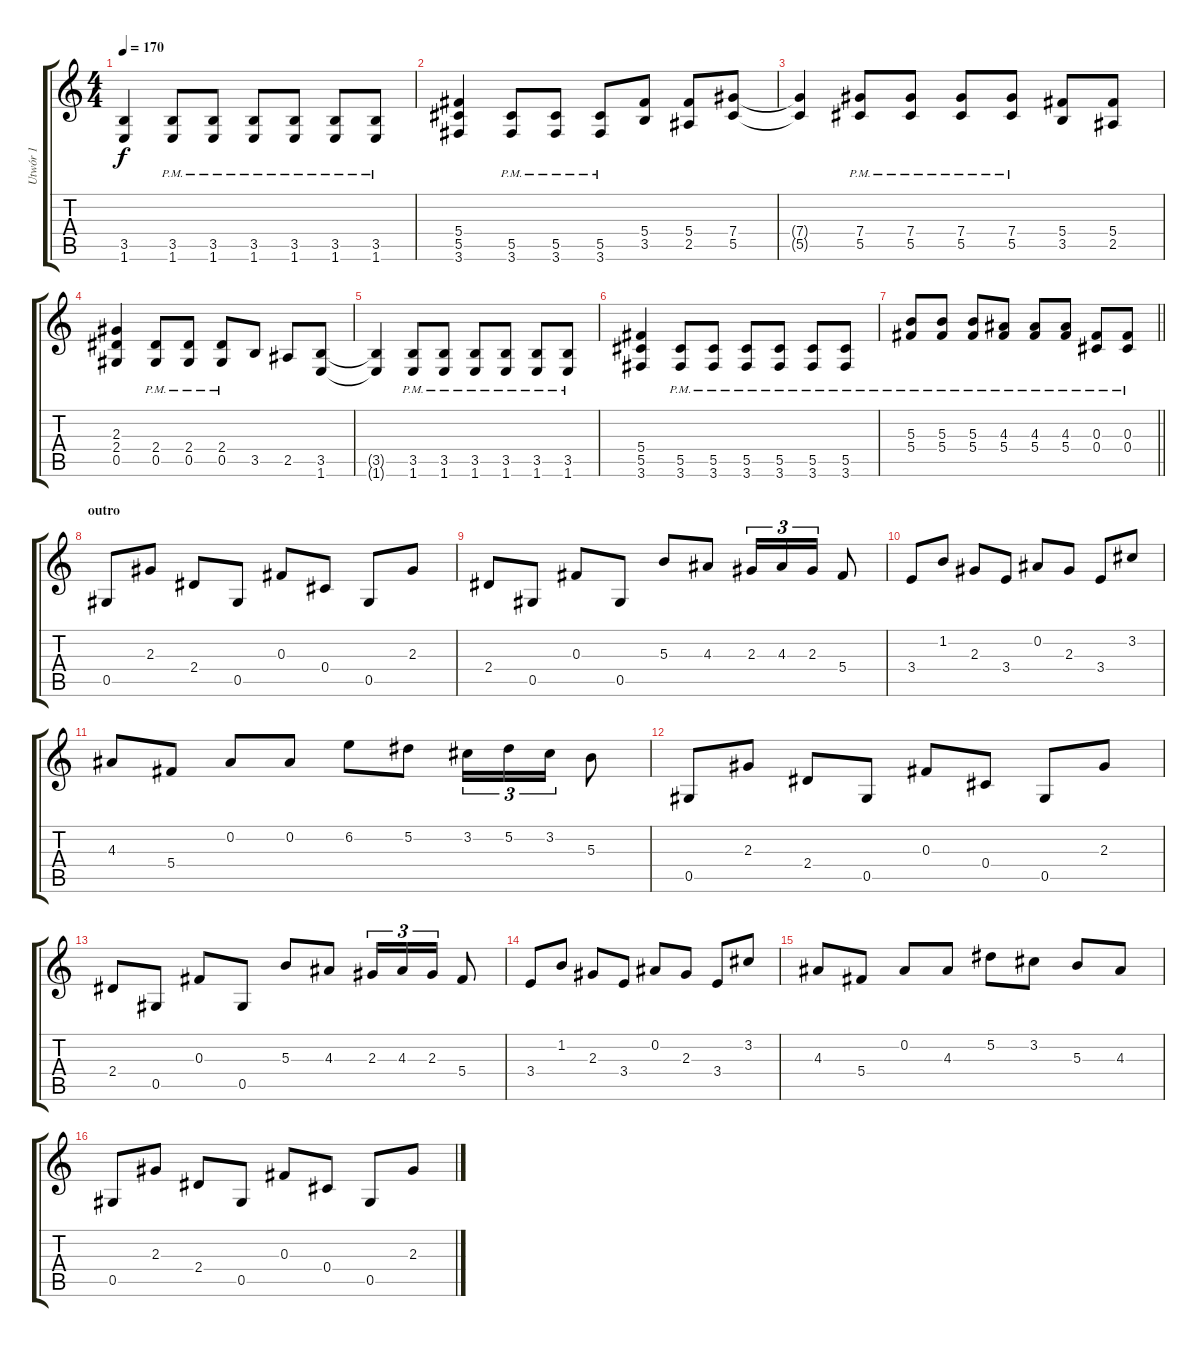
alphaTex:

\track ("Utwór 1" "Utwór 1") {instrument overdrivenguitar}
\staff {score tabs}
\tuning (Eb4 Bb3 Gb3 Db3 Ab2 Eb2) {hide}
\ts (4 4)
\tempo 170
\clef g2
\ks c
(3.5{t} 1.6{t}).4{dy f} (3.5{pm} 1.6{pm}).8 (3.5{pm} 1.6{pm}).8 (3.5{pm} 1.6{pm}).8 (3.5{pm} 1.6{pm}).8 (3.5{pm} 1.6{pm}).8 (3.5{pm} 1.6{pm}).8 |
(5.4 5.5 3.6).4 (5.5{pm} 3.6{pm}).8 (5.5{pm} 3.6{pm}).8 (5.5{pm} 3.6{pm}).8 (5.4 3.5).8 (5.4 2.5).8 (7.4 5.5).8 |
(7.4{t} 5.5{t}).4 (7.4{pm} 5.5{pm}).8 (7.4{pm} 5.5{pm}).8 (7.4{pm} 5.5{pm}).8 (7.4{pm} 5.5{pm}).8 (5.4 3.5).8 (5.4 2.5).8 |
(2.3 2.4 0.5).4 (2.4{pm} 0.5{pm}).8 (2.4{pm} 0.5{pm}).8 (2.4{pm} 0.5{pm}).8 3.5.8 2.5.8 (3.5 1.6).8 |
(3.5{t} 1.6{t}).4 (3.5{pm} 1.6{pm}).8 (3.5{pm} 1.6{pm}).8 (3.5{pm} 1.6{pm}).8 (3.5{pm} 1.6{pm}).8 (3.5{pm} 1.6{pm}).8 (3.5{pm} 1.6{pm}).8 |
(5.4 5.5 3.6).4 (5.5{pm} 3.6{pm}).8 (5.5{pm} 3.6{pm}).8 (5.5{pm} 3.6{pm}).8 (5.5{pm} 3.6{pm}).8 (5.5{pm} 3.6{pm}).8 (5.5{pm} 3.6{pm}).8 |
\barLineRight lightlight
(5.3{pm} 5.4{pm}).8 (5.3{pm} 5.4{pm}).8 (5.3{pm} 5.4{pm}).8 (4.3{pm} 5.4{pm}).8 (4.3{pm} 5.4{pm}).8 (4.3{pm} 5.4{pm}).8 (0.3{pm} 0.4{pm}).8 (0.3{pm} 0.4{pm}).8 |
\section ("" "outro")
0.5.8 2.3.8 2.4.8 0.5.8 0.3.8 0.4.8 0.5.8 2.3.8 |
2.4.8 0.5.8 0.3.8 0.5.8 5.3.8 4.3.8 2.3.16{tu (3 2)} 4.3.16{tu (3 2)} 2.3.16{tu (3 2)} 5.4.8 |
3.4.8 1.2.8 2.3.8 3.4.8 0.2.8 2.3.8 3.4.8 3.2.8 |
4.3.8 5.4.8 0.2.8 0.2.8 6.2.8 5.2.8 3.2.16{tu (3 2)} 5.2.16{tu (3 2)} 3.2.16{tu (3 2)} 5.3.8 |
0.5.8 2.3.8 2.4.8 0.5.8 0.3.8 0.4.8 0.5.8 2.3.8 |
2.4.8 0.5.8 0.3.8 0.5.8 5.3.8 4.3.8 2.3.16{tu (3 2)} 4.3.16{tu (3 2)} 2.3.16{tu (3 2)} 5.4.8 |
3.4.8 1.2.8 2.3.8 3.4.8 0.2.8 2.3.8 3.4.8 3.2.8 |
4.3.8 5.4.8 0.2.8 4.3.8 5.2.8 3.2.8 5.3.8 4.3.8 |
0.5.8 2.3.8 2.4.8 0.5.8 0.3.8 0.4.8 0.5.8 2.3.8
